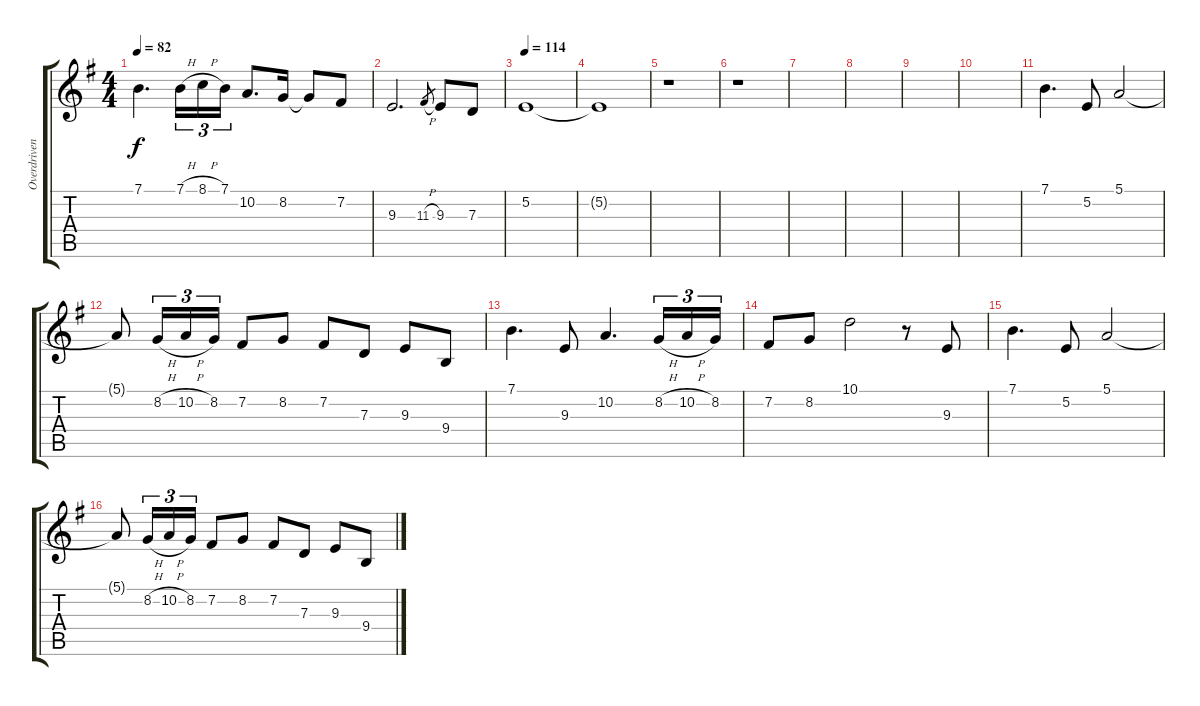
\track ("Overdriven" "Overdriven") {instrument piccolo}
\staff {score tabs}
\tuning (E4 B3 G3 D3 A2 E2) {hide}
\ts (4 4)
\tempo 82
\clef g2
\ks g
7.1.4{d dy f} 7.1{h}.16{tu (3 2)} 8.1{h}.16{tu (3 2)} 7.1.16{tu (3 2)} 10.2.8{d} 8.2.16 8.2{t}.8 7.2.8 |
9.3.2{d} 11.3{h}.8{gr} 9.3.8 7.3.8 |
\tempo 114
5.2.1 |
5.2{t}.1 |
r.1 |
r.1 |
|
|
|
|
7.1.4{d} 5.2.8 5.1.2 |
5.1{t}.8 8.2{h}.16{tu (3 2)} 10.2{h}.16{tu (3 2)} 8.2.16{tu (3 2)} 7.2.8 8.2.8 7.2.8 7.3.8 9.3.8 9.4.8 |
7.1.4{d} 9.3.8 10.2.4{d} 8.2{h}.16{tu (3 2)} 10.2{h}.16{tu (3 2)} 8.2.16{tu (3 2)} |
7.2.8 8.2.8 10.1.2 r.8 9.3.8 |
7.1.4{d} 5.2.8 5.1.2 |
5.1{t}.8 8.2{h}.16{tu (3 2)} 10.2{h}.16{tu (3 2)} 8.2.16{tu (3 2)} 7.2.8 8.2.8 7.2.8 7.3.8 9.3.8 9.4.8
